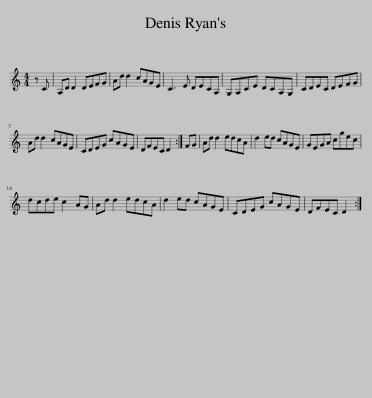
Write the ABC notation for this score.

X:1
L:1/8
M:4/4
I:linebreak $
K:C
V:1 treble
V:1
 z C | A,D D2 DEFG | Ad d2 cAGE | C3 E DECA, | G,A,CE DCA,G, | %5
 CDEC DEFG |$ Ad d2 cAGE | CDEG cAGE | DFEC D2 :| FG | %10
 Ad d2 edcA | d2 ed cAGE | GEGA cgec |$ dcde c2 AG | Ad d2 edcA | %15
 d2 ed cAGE | CDEG cAGE | DFEC D2 :| %18
